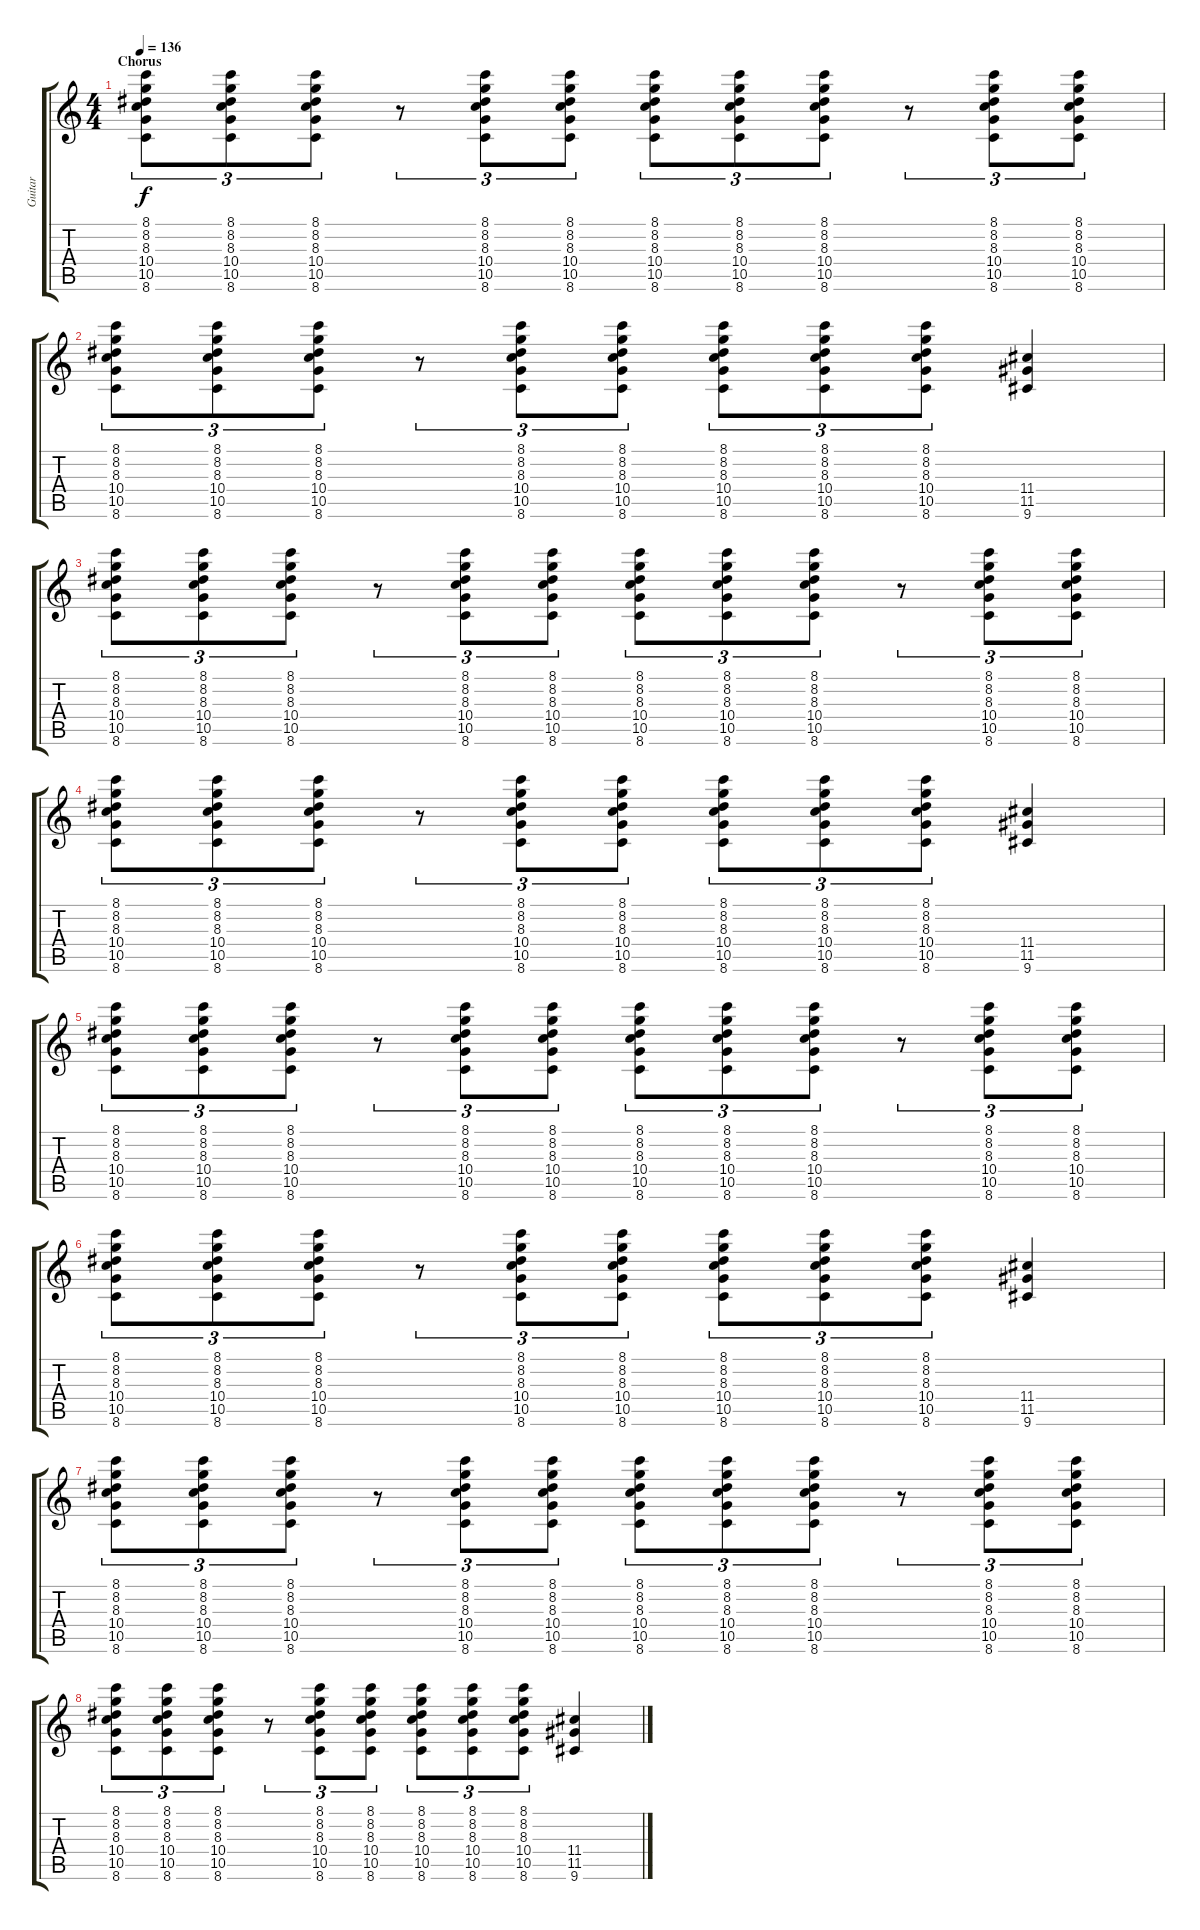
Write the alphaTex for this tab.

\track ("Guitar" "Guitar") {instrument distortionguitar}
\staff {score tabs}
\tuning (E4 B3 G3 D3 A2 E2) {hide}
\ts (4 4)
\section ("" "Chorus")
\tempo 136
\clef g2
\ks c
(8.1 8.2 8.3 10.4 10.5 8.6).8{tu (3 2) dy f} (8.1 8.2 8.3 10.4 10.5 8.6).8{tu (3 2)} (8.1 8.2 8.3 10.4 10.5 8.6).8{tu (3 2)} r.8{tu (3 2)} (8.1 8.2 8.3 10.4 10.5 8.6).8{tu (3 2)} (8.1 8.2 8.3 10.4 10.5 8.6).8{tu (3 2)} (8.1 8.2 8.3 10.4 10.5 8.6).8{tu (3 2)} (8.1 8.2 8.3 10.4 10.5 8.6).8{tu (3 2)} (8.1 8.2 8.3 10.4 10.5 8.6).8{tu (3 2)} r.8{tu (3 2)} (8.1 8.2 8.3 10.4 10.5 8.6).8{tu (3 2)} (8.1 8.2 8.3 10.4 10.5 8.6).8{tu (3 2)} |
(8.1 8.2 8.3 10.4 10.5 8.6).8{tu (3 2)} (8.1 8.2 8.3 10.4 10.5 8.6).8{tu (3 2)} (8.1 8.2 8.3 10.4 10.5 8.6).8{tu (3 2)} r.8{tu (3 2)} (8.1 8.2 8.3 10.4 10.5 8.6).8{tu (3 2)} (8.1 8.2 8.3 10.4 10.5 8.6).8{tu (3 2)} (8.1 8.2 8.3 10.4 10.5 8.6).8{tu (3 2)} (8.1 8.2 8.3 10.4 10.5 8.6).8{tu (3 2)} (8.1 8.2 8.3 10.4 10.5 8.6).8{tu (3 2)} (11.4 11.5 9.6).4 |
(8.1 8.2 8.3 10.4 10.5 8.6).8{tu (3 2)} (8.1 8.2 8.3 10.4 10.5 8.6).8{tu (3 2)} (8.1 8.2 8.3 10.4 10.5 8.6).8{tu (3 2)} r.8{tu (3 2)} (8.1 8.2 8.3 10.4 10.5 8.6).8{tu (3 2)} (8.1 8.2 8.3 10.4 10.5 8.6).8{tu (3 2)} (8.1 8.2 8.3 10.4 10.5 8.6).8{tu (3 2)} (8.1 8.2 8.3 10.4 10.5 8.6).8{tu (3 2)} (8.1 8.2 8.3 10.4 10.5 8.6).8{tu (3 2)} r.8{tu (3 2)} (8.1 8.2 8.3 10.4 10.5 8.6).8{tu (3 2)} (8.1 8.2 8.3 10.4 10.5 8.6).8{tu (3 2)} |
(8.1 8.2 8.3 10.4 10.5 8.6).8{tu (3 2)} (8.1 8.2 8.3 10.4 10.5 8.6).8{tu (3 2)} (8.1 8.2 8.3 10.4 10.5 8.6).8{tu (3 2)} r.8{tu (3 2)} (8.1 8.2 8.3 10.4 10.5 8.6).8{tu (3 2)} (8.1 8.2 8.3 10.4 10.5 8.6).8{tu (3 2)} (8.1 8.2 8.3 10.4 10.5 8.6).8{tu (3 2)} (8.1 8.2 8.3 10.4 10.5 8.6).8{tu (3 2)} (8.1 8.2 8.3 10.4 10.5 8.6).8{tu (3 2)} (11.4 11.5 9.6).4 |
(8.1 8.2 8.3 10.4 10.5 8.6).8{tu (3 2)} (8.1 8.2 8.3 10.4 10.5 8.6).8{tu (3 2)} (8.1 8.2 8.3 10.4 10.5 8.6).8{tu (3 2)} r.8{tu (3 2)} (8.1 8.2 8.3 10.4 10.5 8.6).8{tu (3 2)} (8.1 8.2 8.3 10.4 10.5 8.6).8{tu (3 2)} (8.1 8.2 8.3 10.4 10.5 8.6).8{tu (3 2)} (8.1 8.2 8.3 10.4 10.5 8.6).8{tu (3 2)} (8.1 8.2 8.3 10.4 10.5 8.6).8{tu (3 2)} r.8{tu (3 2)} (8.1 8.2 8.3 10.4 10.5 8.6).8{tu (3 2)} (8.1 8.2 8.3 10.4 10.5 8.6).8{tu (3 2)} |
(8.1 8.2 8.3 10.4 10.5 8.6).8{tu (3 2)} (8.1 8.2 8.3 10.4 10.5 8.6).8{tu (3 2)} (8.1 8.2 8.3 10.4 10.5 8.6).8{tu (3 2)} r.8{tu (3 2)} (8.1 8.2 8.3 10.4 10.5 8.6).8{tu (3 2)} (8.1 8.2 8.3 10.4 10.5 8.6).8{tu (3 2)} (8.1 8.2 8.3 10.4 10.5 8.6).8{tu (3 2)} (8.1 8.2 8.3 10.4 10.5 8.6).8{tu (3 2)} (8.1 8.2 8.3 10.4 10.5 8.6).8{tu (3 2)} (11.4 11.5 9.6).4 |
(8.1 8.2 8.3 10.4 10.5 8.6).8{tu (3 2)} (8.1 8.2 8.3 10.4 10.5 8.6).8{tu (3 2)} (8.1 8.2 8.3 10.4 10.5 8.6).8{tu (3 2)} r.8{tu (3 2)} (8.1 8.2 8.3 10.4 10.5 8.6).8{tu (3 2)} (8.1 8.2 8.3 10.4 10.5 8.6).8{tu (3 2)} (8.1 8.2 8.3 10.4 10.5 8.6).8{tu (3 2)} (8.1 8.2 8.3 10.4 10.5 8.6).8{tu (3 2)} (8.1 8.2 8.3 10.4 10.5 8.6).8{tu (3 2)} r.8{tu (3 2)} (8.1 8.2 8.3 10.4 10.5 8.6).8{tu (3 2)} (8.1 8.2 8.3 10.4 10.5 8.6).8{tu (3 2)} |
(8.1 8.2 8.3 10.4 10.5 8.6).8{tu (3 2)} (8.1 8.2 8.3 10.4 10.5 8.6).8{tu (3 2)} (8.1 8.2 8.3 10.4 10.5 8.6).8{tu (3 2)} r.8{tu (3 2)} (8.1 8.2 8.3 10.4 10.5 8.6).8{tu (3 2)} (8.1 8.2 8.3 10.4 10.5 8.6).8{tu (3 2)} (8.1 8.2 8.3 10.4 10.5 8.6).8{tu (3 2)} (8.1 8.2 8.3 10.4 10.5 8.6).8{tu (3 2)} (8.1 8.2 8.3 10.4 10.5 8.6).8{tu (3 2)} (11.4 11.5 9.6).4
